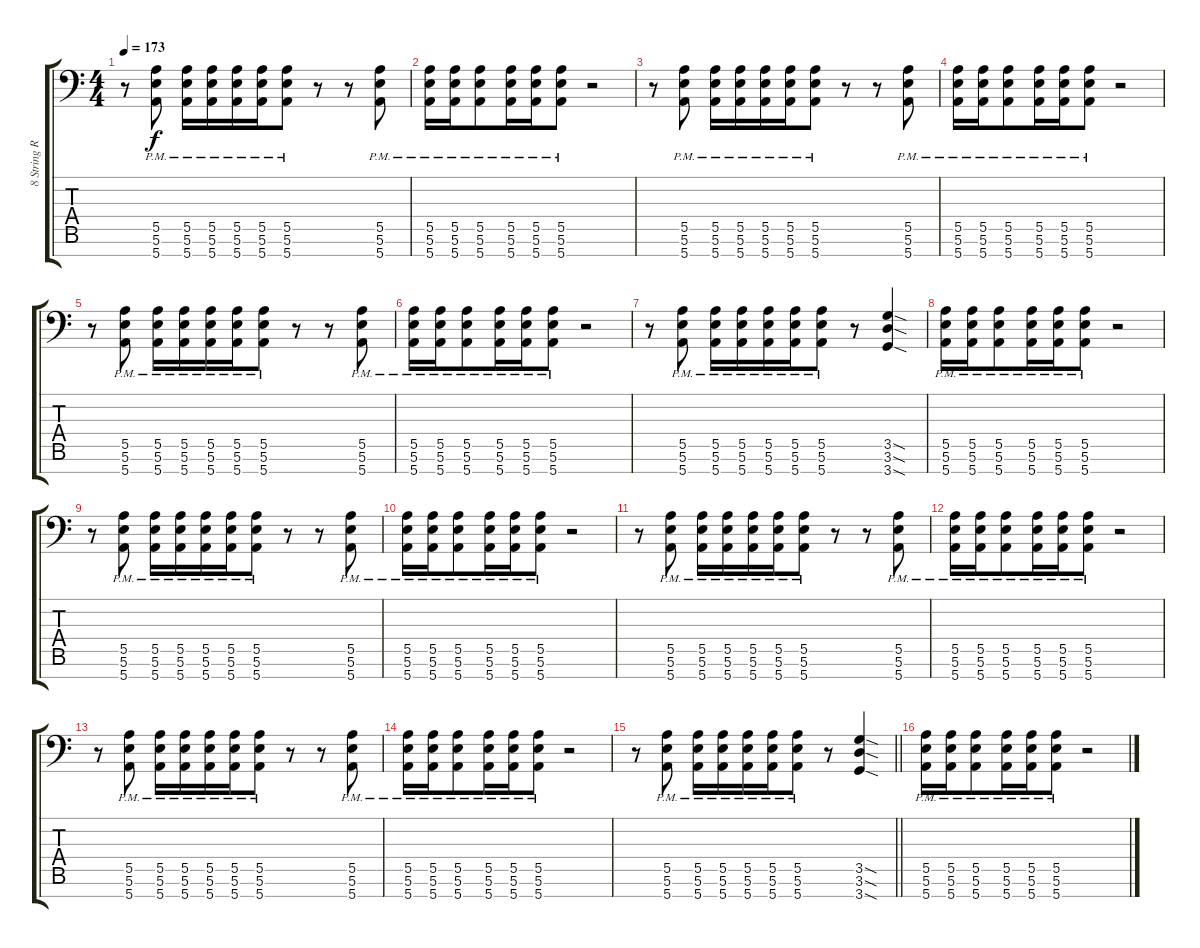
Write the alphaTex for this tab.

\track ("8 String Right" "8 String R") {instrument distortionguitar bank 255}
\staff {score tabs}
\tuning (B3 Gb3 E3 B2 E2 B1 E1) {hide}
\ts (4 4)
\tempo 173
\clef f4
\ks c
r.8{dy f} (5.5{pm} 5.6{pm} 5.7{pm}).8 (5.5{pm} 5.6{pm} 5.7{pm}).16 (5.5{pm} 5.6{pm} 5.7{pm}).16{beam merge} (5.5{pm} 5.6{pm} 5.7{pm}).16 (5.5{pm} 5.6{pm} 5.7{pm}).16{beam merge} (5.5{pm} 5.6{pm} 5.7{pm}).8 r.8{beam merge} r.8 (5.5{pm} 5.6{pm} 5.7{pm}).8 |
(5.5{pm} 5.6{pm} 5.7{pm}).16 (5.5{pm} 5.6{pm} 5.7{pm}).16 (5.5{pm} 5.6{pm} 5.7{pm}).8{beam merge} (5.5{pm} 5.6{pm} 5.7{pm}).16 (5.5{pm} 5.6{pm} 5.7{pm}).16{beam merge} (5.5{pm} 5.6{pm} 5.7{pm}).8 r.2 |
r.8 (5.5{pm} 5.6{pm} 5.7{pm}).8 (5.5{pm} 5.6{pm} 5.7{pm}).16 (5.5{pm} 5.6{pm} 5.7{pm}).16{beam merge} (5.5{pm} 5.6{pm} 5.7{pm}).16 (5.5{pm} 5.6{pm} 5.7{pm}).16{beam merge} (5.5{pm} 5.6{pm} 5.7{pm}).8 r.8{beam merge} r.8 (5.5{pm} 5.6{pm} 5.7{pm}).8 |
(5.5{pm} 5.6{pm} 5.7{pm}).16 (5.5{pm} 5.6{pm} 5.7{pm}).16 (5.5{pm} 5.6{pm} 5.7{pm}).8{beam merge} (5.5{pm} 5.6{pm} 5.7{pm}).16 (5.5{pm} 5.6{pm} 5.7{pm}).16{beam merge} (5.5{pm} 5.6{pm} 5.7{pm}).8 r.2 |
r.8 (5.5{pm} 5.6{pm} 5.7{pm}).8 (5.5{pm} 5.6{pm} 5.7{pm}).16 (5.5{pm} 5.6{pm} 5.7{pm}).16{beam merge} (5.5{pm} 5.6{pm} 5.7{pm}).16 (5.5{pm} 5.6{pm} 5.7{pm}).16{beam merge} (5.5{pm} 5.6{pm} 5.7{pm}).8 r.8{beam merge} r.8 (5.5{pm} 5.6{pm} 5.7{pm}).8 |
(5.5{pm} 5.6{pm} 5.7{pm}).16 (5.5{pm} 5.6{pm} 5.7{pm}).16 (5.5{pm} 5.6{pm} 5.7{pm}).8{beam merge} (5.5{pm} 5.6{pm} 5.7{pm}).16 (5.5{pm} 5.6{pm} 5.7{pm}).16{beam merge} (5.5{pm} 5.6{pm} 5.7{pm}).8 r.2 |
r.8 (5.5{pm} 5.6{pm} 5.7{pm}).8 (5.5{pm} 5.6{pm} 5.7{pm}).16 (5.5{pm} 5.6{pm} 5.7{pm}).16{beam merge} (5.5{pm} 5.6{pm} 5.7{pm}).16 (5.5{pm} 5.6{pm} 5.7{pm}).16{beam merge} (5.5{pm} 5.6{pm} 5.7{pm}).8 r.8{beam merge} (3.5{sod} 3.6{sod} 3.7{sod}).4 |
(5.5{pm} 5.6{pm} 5.7{pm}).16 (5.5{pm} 5.6{pm} 5.7{pm}).16 (5.5{pm} 5.6{pm} 5.7{pm}).8{beam merge} (5.5{pm} 5.6{pm} 5.7{pm}).16 (5.5{pm} 5.6{pm} 5.7{pm}).16{beam merge} (5.5{pm} 5.6{pm} 5.7{pm}).8 r.2 |
r.8 (5.5{pm} 5.6{pm} 5.7{pm}).8 (5.5{pm} 5.6{pm} 5.7{pm}).16 (5.5{pm} 5.6{pm} 5.7{pm}).16{beam merge} (5.5{pm} 5.6{pm} 5.7{pm}).16 (5.5{pm} 5.6{pm} 5.7{pm}).16{beam merge} (5.5{pm} 5.6{pm} 5.7{pm}).8 r.8{beam merge} r.8 (5.5{pm} 5.6{pm} 5.7{pm}).8 |
(5.5{pm} 5.6{pm} 5.7{pm}).16 (5.5{pm} 5.6{pm} 5.7{pm}).16 (5.5{pm} 5.6{pm} 5.7{pm}).8{beam merge} (5.5{pm} 5.6{pm} 5.7{pm}).16 (5.5{pm} 5.6{pm} 5.7{pm}).16{beam merge} (5.5{pm} 5.6{pm} 5.7{pm}).8 r.2 |
r.8 (5.5{pm} 5.6{pm} 5.7{pm}).8 (5.5{pm} 5.6{pm} 5.7{pm}).16 (5.5{pm} 5.6{pm} 5.7{pm}).16{beam merge} (5.5{pm} 5.6{pm} 5.7{pm}).16 (5.5{pm} 5.6{pm} 5.7{pm}).16{beam merge} (5.5{pm} 5.6{pm} 5.7{pm}).8 r.8{beam merge} r.8 (5.5{pm} 5.6{pm} 5.7{pm}).8 |
(5.5{pm} 5.6{pm} 5.7{pm}).16 (5.5{pm} 5.6{pm} 5.7{pm}).16 (5.5{pm} 5.6{pm} 5.7{pm}).8{beam merge} (5.5{pm} 5.6{pm} 5.7{pm}).16 (5.5{pm} 5.6{pm} 5.7{pm}).16{beam merge} (5.5{pm} 5.6{pm} 5.7{pm}).8 r.2 |
r.8 (5.5{pm} 5.6{pm} 5.7{pm}).8 (5.5{pm} 5.6{pm} 5.7{pm}).16 (5.5{pm} 5.6{pm} 5.7{pm}).16{beam merge} (5.5{pm} 5.6{pm} 5.7{pm}).16 (5.5{pm} 5.6{pm} 5.7{pm}).16{beam merge} (5.5{pm} 5.6{pm} 5.7{pm}).8 r.8{beam merge} r.8 (5.5{pm} 5.6{pm} 5.7{pm}).8 |
(5.5{pm} 5.6{pm} 5.7{pm}).16 (5.5{pm} 5.6{pm} 5.7{pm}).16 (5.5{pm} 5.6{pm} 5.7{pm}).8{beam merge} (5.5{pm} 5.6{pm} 5.7{pm}).16 (5.5{pm} 5.6{pm} 5.7{pm}).16{beam merge} (5.5{pm} 5.6{pm} 5.7{pm}).8 r.2 |
\barLineRight lightlight
r.8 (5.5{pm} 5.6{pm} 5.7{pm}).8 (5.5{pm} 5.6{pm} 5.7{pm}).16 (5.5{pm} 5.6{pm} 5.7{pm}).16{beam merge} (5.5{pm} 5.6{pm} 5.7{pm}).16 (5.5{pm} 5.6{pm} 5.7{pm}).16{beam merge} (5.5{pm} 5.6{pm} 5.7{pm}).8 r.8{beam merge} (3.5{sod} 3.6{sod} 3.7{sod}).4 |
\section ("" "")
(5.5{pm} 5.6{pm} 5.7{pm}).16 (5.5{pm} 5.6{pm} 5.7{pm}).16 (5.5{pm} 5.6{pm} 5.7{pm}).8{beam merge} (5.5{pm} 5.6{pm} 5.7{pm}).16 (5.5{pm} 5.6{pm} 5.7{pm}).16{beam merge} (5.5{pm} 5.6{pm} 5.7{pm}).8 r.2
